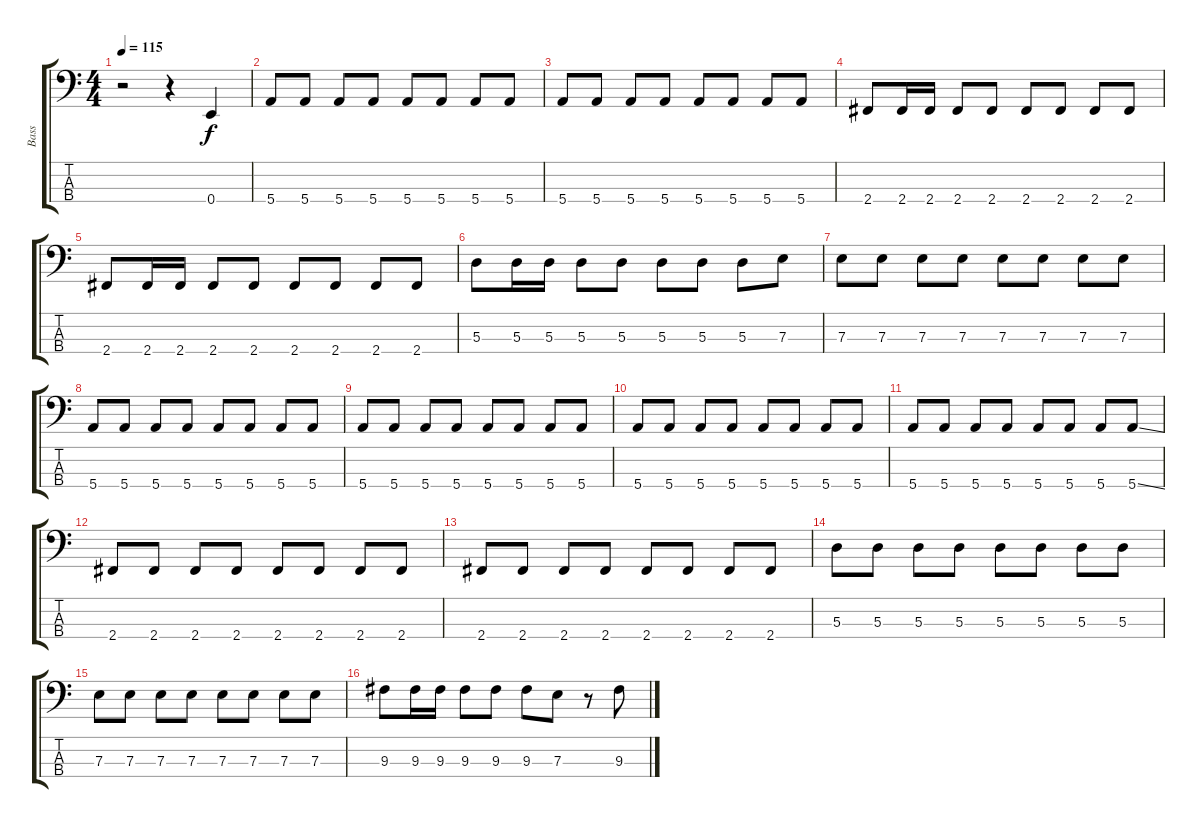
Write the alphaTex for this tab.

\track ("Bass" "Bass") {instrument fretlessbass}
\staff {score tabs}
\tuning (G2 D2 A1 E1) {hide}
\ts (4 4)
\tempo 115
\clef f4
\ks c
r.2{dy f instrument fretlessbass} r.4 0.4.4 |
5.4.8 5.4.8 5.4.8 5.4.8 5.4.8 5.4.8 5.4.8 5.4.8 |
5.4.8 5.4.8 5.4.8 5.4.8 5.4.8 5.4.8 5.4.8 5.4.8 |
2.4.8 2.4.16 2.4.16 2.4.8 2.4.8 2.4.8 2.4.8 2.4.8 2.4.8 |
2.4.8 2.4.16 2.4.16 2.4.8 2.4.8 2.4.8 2.4.8 2.4.8 2.4.8 |
5.3.8 5.3.16 5.3.16 5.3.8 5.3.8 5.3.8 5.3.8 5.3.8 7.3.8 |
7.3.8 7.3.8 7.3.8 7.3.8 7.3.8 7.3.8 7.3.8 7.3.8 |
5.4.8 5.4.8 5.4.8 5.4.8 5.4.8 5.4.8 5.4.8 5.4.8 |
5.4.8 5.4.8 5.4.8 5.4.8 5.4.8 5.4.8 5.4.8 5.4.8 |
5.4.8 5.4.8 5.4.8 5.4.8 5.4.8 5.4.8 5.4.8 5.4.8 |
5.4.8 5.4.8 5.4.8 5.4.8 5.4.8 5.4.8 5.4.8 5.4{ss}.8 |
2.4.8 2.4.8 2.4.8 2.4.8 2.4.8 2.4.8 2.4.8 2.4.8 |
2.4.8 2.4.8 2.4.8 2.4.8 2.4.8 2.4.8 2.4.8 2.4.8 |
5.3.8 5.3.8 5.3.8 5.3.8 5.3.8 5.3.8 5.3.8 5.3.8 |
7.3.8 7.3.8 7.3.8 7.3.8 7.3.8 7.3.8 7.3.8 7.3.8 |
9.3.8 9.3.16 9.3.16 9.3.8 9.3.8 9.3.8 7.3.8 r.8 9.3.8
